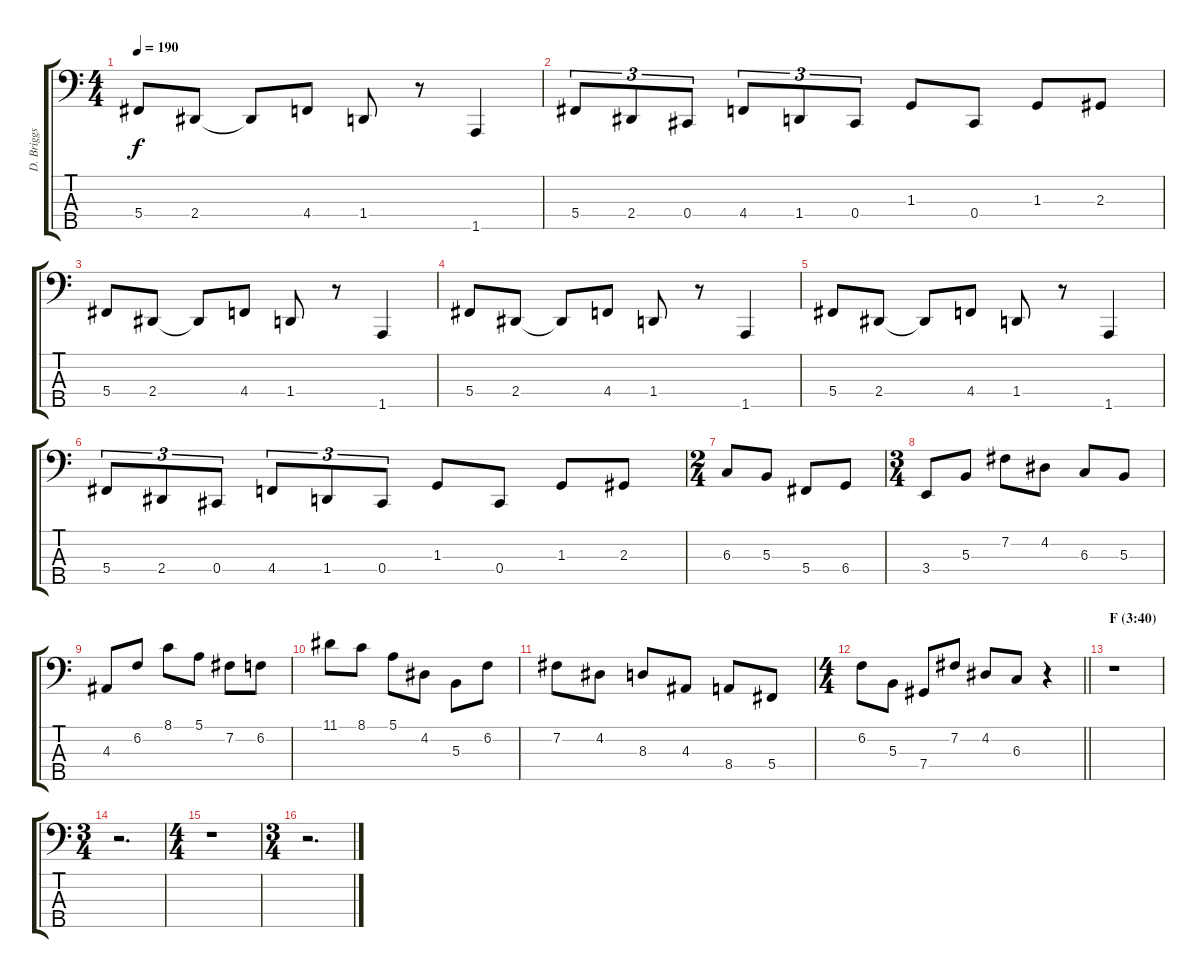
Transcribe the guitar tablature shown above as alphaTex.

\track ("D. Briggs Bass" "D. Briggs ") {instrument electricbassfinger}
\staff {score tabs}
\tuning (E2 B1 Gb1 Db1 Ab0) {hide}
\ts (4 4)
\tempo 190
\clef f4
\ks c
5.4.8{dy f} 2.4.8 2.4{t}.8 4.4.8 1.4.8 r.8 1.5.4 |
5.4.8{tu (3 2)} 2.4.8{tu (3 2)} 0.4.8{tu (3 2)} 4.4.8{tu (3 2)} 1.4.8{tu (3 2)} 0.4.8{tu (3 2)} 1.3.8 0.4.8 1.3.8 2.3.8 |
5.4.8 2.4.8 2.4{t}.8 4.4.8 1.4.8 r.8 1.5.4 |
5.4.8 2.4.8 2.4{t}.8 4.4.8 1.4.8 r.8 1.5.4 |
5.4.8 2.4.8 2.4{t}.8 4.4.8 1.4.8 r.8 1.5.4 |
5.4.8{tu (3 2)} 2.4.8{tu (3 2)} 0.4.8{tu (3 2)} 4.4.8{tu (3 2)} 1.4.8{tu (3 2)} 0.4.8{tu (3 2)} 1.3.8 0.4.8 1.3.8 2.3.8 |
\ts (2 4)
6.3.8 5.3.8 5.4.8 6.4.8 |
\ts (3 4)
3.4.8 5.3.8 7.2.8 4.2.8 6.3.8 5.3.8 |
4.3.8 6.2.8 8.1.8 5.1.8 7.2.8 6.2.8 |
11.1.8 8.1.8 5.1.8 4.2.8 5.3.8 6.2.8 |
7.2.8 4.2.8 8.3.8 4.3.8 8.4.8 5.4.8 |
\ts (4 4)
\barLineRight lightlight
6.2.8 5.3.8 7.4.8 7.2.8 4.2.8 6.3.8 r.4 |
\section ("" "F (3:40)")
r.1 |
\ts (3 4)
r.2{d} |
\ts (4 4)
r.1 |
\ts (3 4)
r.2{d}
